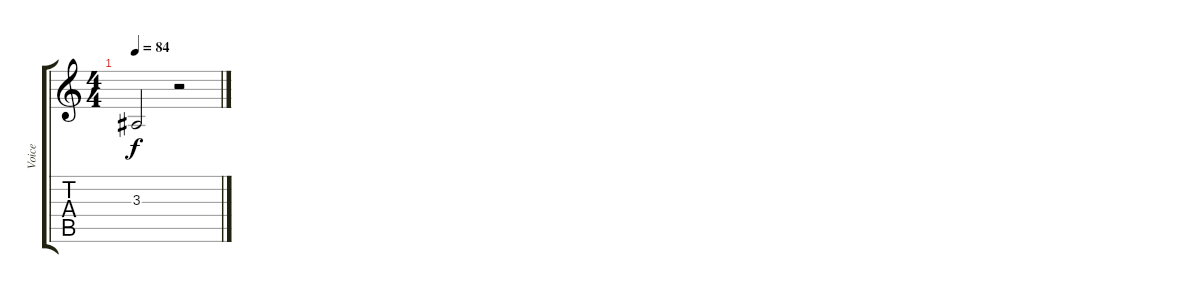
\track ("Voice" "Voice") {instrument lead6voice}
\staff {score tabs}
\tuning (E4 B3 G3 D3 A2 E2) {hide}
\ts (4 4)
\tempo 84
\clef g2
\ks c
3.3.2{dy f} r.2
